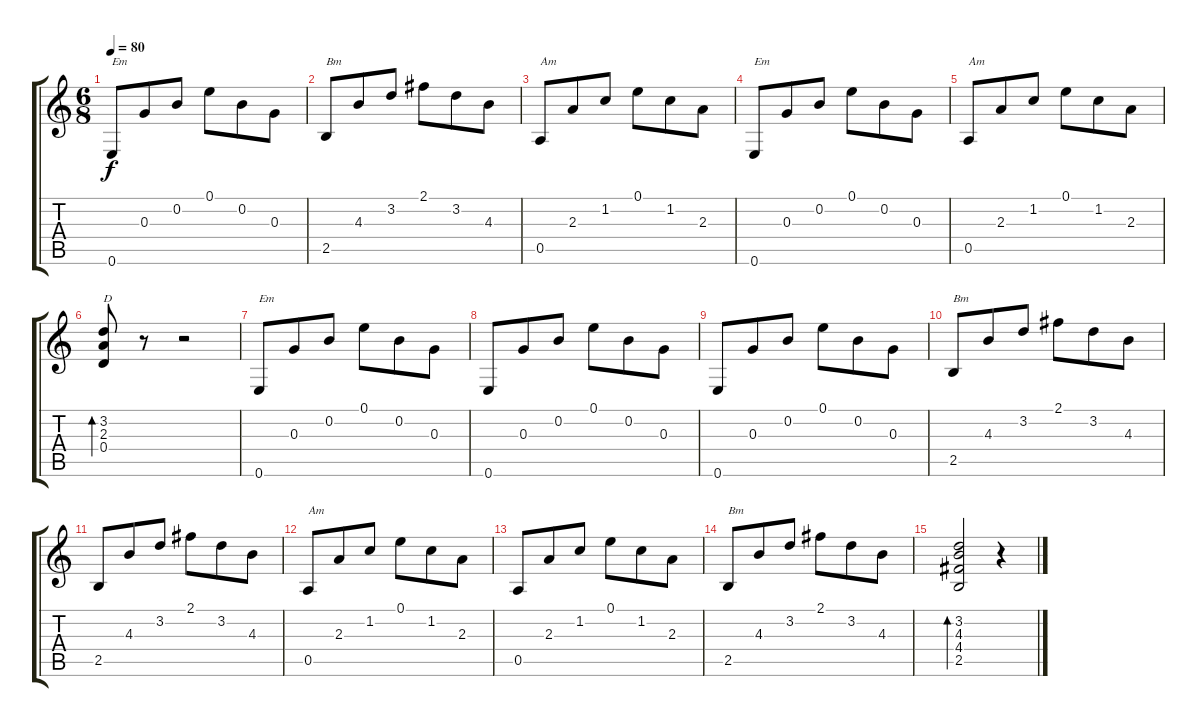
\track "" {instrument distortionguitar}
\staff {score tabs}
\tuning (E4 B3 G3 D3 A2 E2) {hide}
\ts (6 8)
\tempo 80
\clef g2
\ks c
0.6.8{txt "Em" dy f} 0.3.8 0.2.8 0.1.8 0.2.8 0.3.8 |
2.5.8{txt "Bm"} 4.3.8 3.2.8 2.1.8 3.2.8 4.3.8 |
0.5.8{txt "Am"} 2.3.8 1.2.8 0.1.8 1.2.8 2.3.8 |
0.6.8{txt "Em"} 0.3.8 0.2.8 0.1.8 0.2.8 0.3.8 |
0.5.8{txt "Am"} 2.3.8 1.2.8 0.1.8 1.2.8 2.3.8 |
(3.2 2.3 0.4).8{bd 240 txt "D"} r.8 r.2 |
0.6.8{txt "Em"} 0.3.8 0.2.8 0.1.8 0.2.8 0.3.8 |
0.6.8 0.3.8 0.2.8 0.1.8 0.2.8 0.3.8 |
0.6.8 0.3.8 0.2.8 0.1.8 0.2.8 0.3.8 |
2.5.8{txt "Bm"} 4.3.8 3.2.8 2.1.8 3.2.8 4.3.8 |
2.5.8 4.3.8 3.2.8 2.1.8 3.2.8 4.3.8 |
0.5.8{txt "Am"} 2.3.8 1.2.8 0.1.8 1.2.8 2.3.8 |
0.5.8 2.3.8 1.2.8 0.1.8 1.2.8 2.3.8 |
2.5.8{txt "Bm"} 4.3.8 3.2.8 2.1.8 3.2.8 4.3.8 |
(3.2 4.3 4.4 2.5).2{bd 120} r.4
